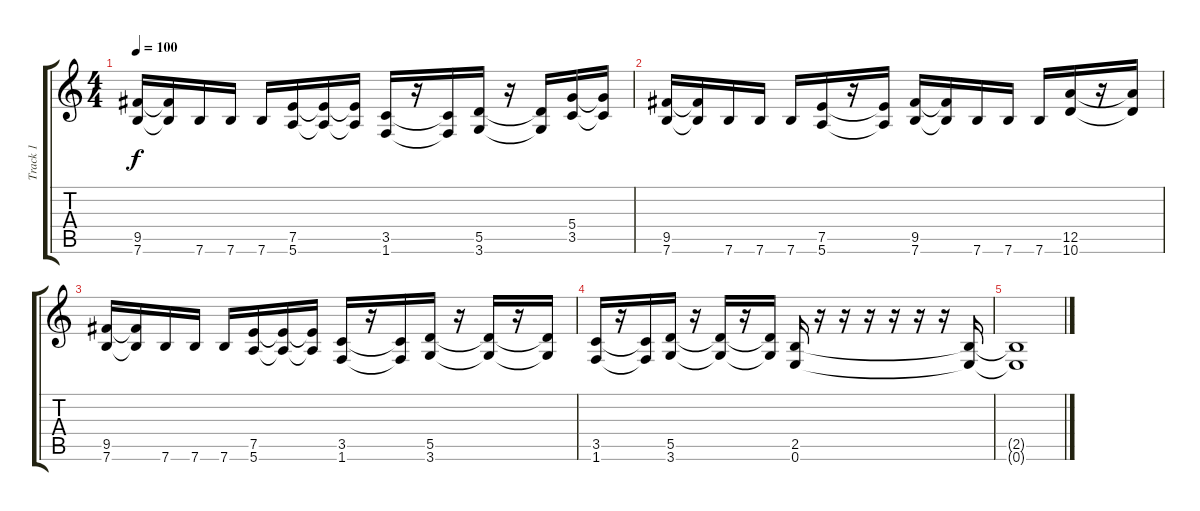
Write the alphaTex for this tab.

\track ("Track 1" "Track 1") {instrument distortionguitar}
\staff {score tabs}
\tuning (E4 B3 G3 D3 A2 E2) {hide}
\ts (4 4)
\tempo 100
\clef g2
\ks c
(9.5 7.6).16{dy f} (9.5{t} 7.6{t}).16 7.6.16 7.6.16 7.6.16 (7.5 5.6).16 (7.5{t} 5.6{t}).16 (7.5{t} 5.6{t}).16 (3.5 1.6).16 r.16 (3.5{t} 1.6{t}).16 (5.5 3.6).16 r.16 (5.5{t} 3.6{t}).16 (5.4 3.5).16 (5.4{t} 3.5{t}).16 |
(9.5 7.6).16 (9.5{t} 7.6{t}).16 7.6.16 7.6.16 7.6.16 (7.5 5.6).16 r.16 (7.5{t} 5.6{t}).16 (9.5 7.6).16 (9.5{t} 7.6{t}).16 7.6.16 7.6.16 7.6.16 (12.5 10.6).16 r.16 (12.5{t} 10.6{t}).16 |
(9.5 7.6).16 (9.5{t} 7.6{t}).16 7.6.16 7.6.16 7.6.16 (7.5 5.6).16 (7.5{t} 5.6{t}).16 (7.5{t} 5.6{t}).16 (3.5 1.6).16 r.16 (3.5{t} 1.6{t}).16 (5.5 3.6).16 r.16 (5.5{t} 3.6{t}).16 r.16 (5.5{t} 3.6{t}).16 |
(3.5 1.6).16 r.16 (3.5{t} 1.6{t}).16 (5.5 3.6).16 r.16 (5.5{t} 3.6{t}).16 r.16 (5.5{t} 3.6{t}).16 (2.5 0.6).16 r.16 r.16 r.16 r.16 r.16 r.16 (2.5{t} 0.6{t}).16 |
(2.5{t} 0.6{t}).1
